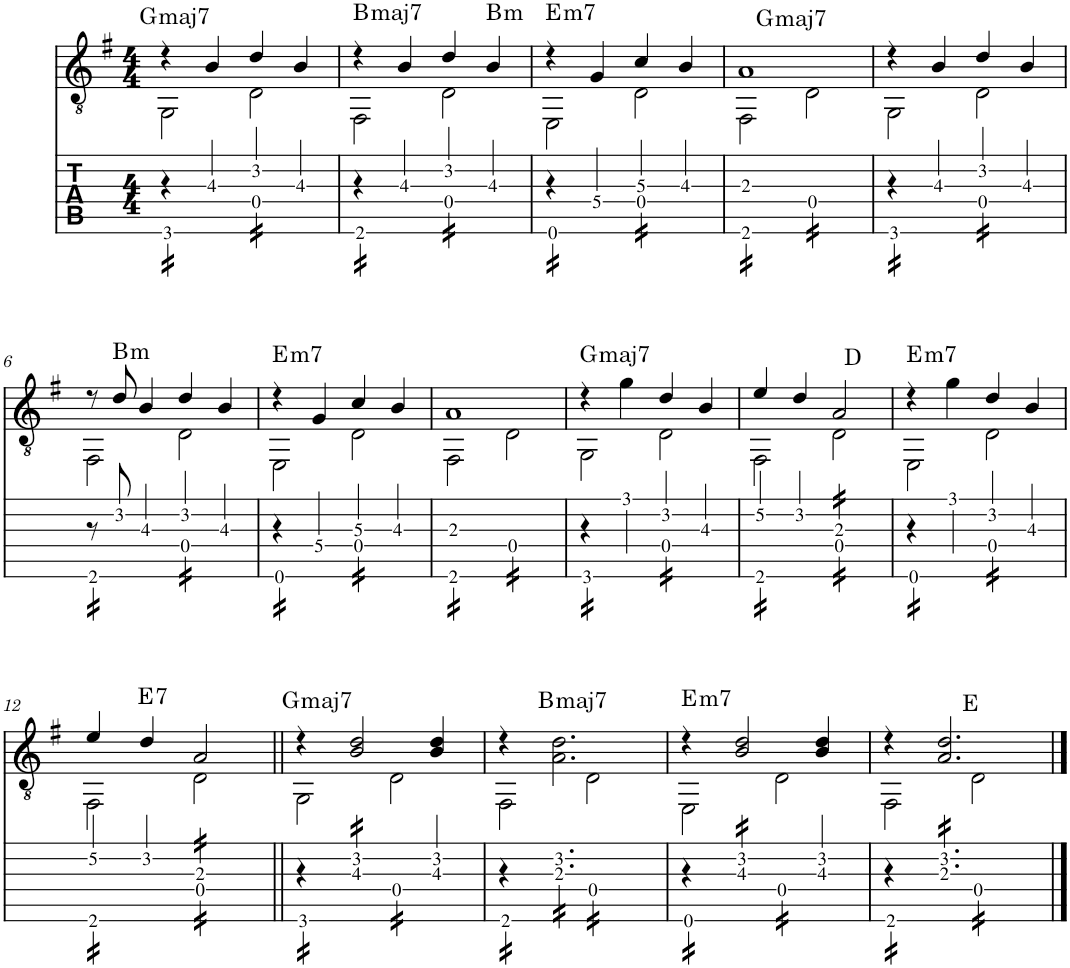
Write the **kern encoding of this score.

**kern	**kern	**harte
*part1	*part1	*part1
*staff2	*staff1	*
*I"Classical Guitar	*	*
*I'Guit.	*	*
*stria6	*	*
*	*clefGv2	*
*k[f#]	*k[f#]	*
*M4/4	*M4/4	*
=1	=1	=1
*^	*^	*
!	!	!	!	!LO:H:kt=maj7
4r	2GG\	4r	2GG\	G:maj7
4B/	.	4B/	.	.
4d/	2D\	4d/	2D\	.
4B/	.	4B/	.	.
=2	=2	=2	=2	=2
!	!	!	!	!LO:H:kt=maj7
4r	2FF#\	4r	2FF#\	B:maj7
4B/	.	4B/	.	.
4d/	2D\	4d/	2D\	.
!	!	!	!	!LO:H:kt=m
4B/	.	4B/	.	B:min
=3	=3	=3	=3	=3
!	!	!	!	!LO:H:kt=m7
4r	2EE\	4r	2EE\	E:min7
4G/	.	4G/	.	.
4c/	2D\	4c/	2D\	.
4B/	.	4B/	.	.
=4	=4	=4	=4	=4
!	!	!	!	!LO:H:kt=maj7
1A	2FF#\	1A	2FF#\	G:maj7
.	2D\	.	2D\	.
=5	=5	=5	=5	=5
4r	2GG\	4r	2GG\	.
4B/	.	4B/	.	.
4d/	2D\	4d/	2D\	.
4B/	.	4B/	.	.
!!LO:LB:g=z	!!
=6	=6	=6	=6	=6
8r	2FF#\	8r	2FF#\	.
!	!	!	!	!LO:H:kt=m
8d/	.	8d/	.	B:min
4B/	.	4B/	.	.
4d/	2D\	4d/	2D\	.
4B/	.	4B/	.	.
=7	=7	=7	=7	=7
!	!	!	!	!LO:H:kt=m7
4r	2EE\	4r	2EE\	E:min7
4G/	.	4G/	.	.
4c/	2D\	4c/	2D\	.
4B/	.	4B/	.	.
=8	=8	=8	=8	=8
1A	2FF#\	1A	2FF#\	.
.	2D\	.	2D\	.
=9	=9	=9	=9	=9
!	!	!	!	!LO:H:kt=maj7
4r	2GG\	4r	2GG\	G:maj7
4g\	.	4g\	.	.
4d/	2D\	4d/	2D\	.
4B/	.	4B/	.	.
=10	=10	=10	=10	=10
4e/	2FF#\	4e/	2FF#\	.
4d/	.	4d/	.	.
2A/	2D\	2A/	2D\	D:maj
=11	=11	=11	=11	=11
!	!	!	!	!LO:H:kt=m7
4r	2EE\	4r	2EE\	E:min7
4g\	.	4g\	.	.
4d/	2D\	4d/	2D\	.
4B/	.	4B/	.	.
!!LO:LB:g=z	!!
=12	=12	=12	=12	=12
4e/	2FF#\	4e/	2FF#\	.
!	!	!	!	!LO:H:kt=7
4d/	.	4d/	.	E:7
2A/	2D\	2A/	2D\	.
=13||	=13||	=13||	=13||	=13||
!	!	!	!	!LO:H:kt=maj7
4r	2GG\	4r	2GG\	G:maj7
2B/ 2d/	.	2B/ 2d/	.	.
.	2D\	.	2D\	.
4B/ 4d/	.	4B/ 4d/	.	.
=14	=14	=14	=14	=14
4r	2FF#\	4r	2FF#\	.
!	!	!	!	!LO:H:kt=maj7
2.A\ 2.d\	.	2.A\ 2.d\	.	B:maj7
.	2D\	.	2D\	.
=15	=15	=15	=15	=15
!	!	!	!	!LO:H:kt=m7
4r	2EE\	4r	2EE\	E:min7
2B/ 2d/	.	2B/ 2d/	.	.
.	2D\	.	2D\	.
4B/ 4d/	.	4B/ 4d/	.	.
=16	=16	=16	=16	=16
4r	2FF#\	4r	2FF#\	.
2.A/ 2.d/	.	2.A/ 2.d/	.	.
.	2D\	.	2D\	E:maj
*v	*v	*	*	*
*	*v	*v	*
==	==	==
*-	*-	*-
